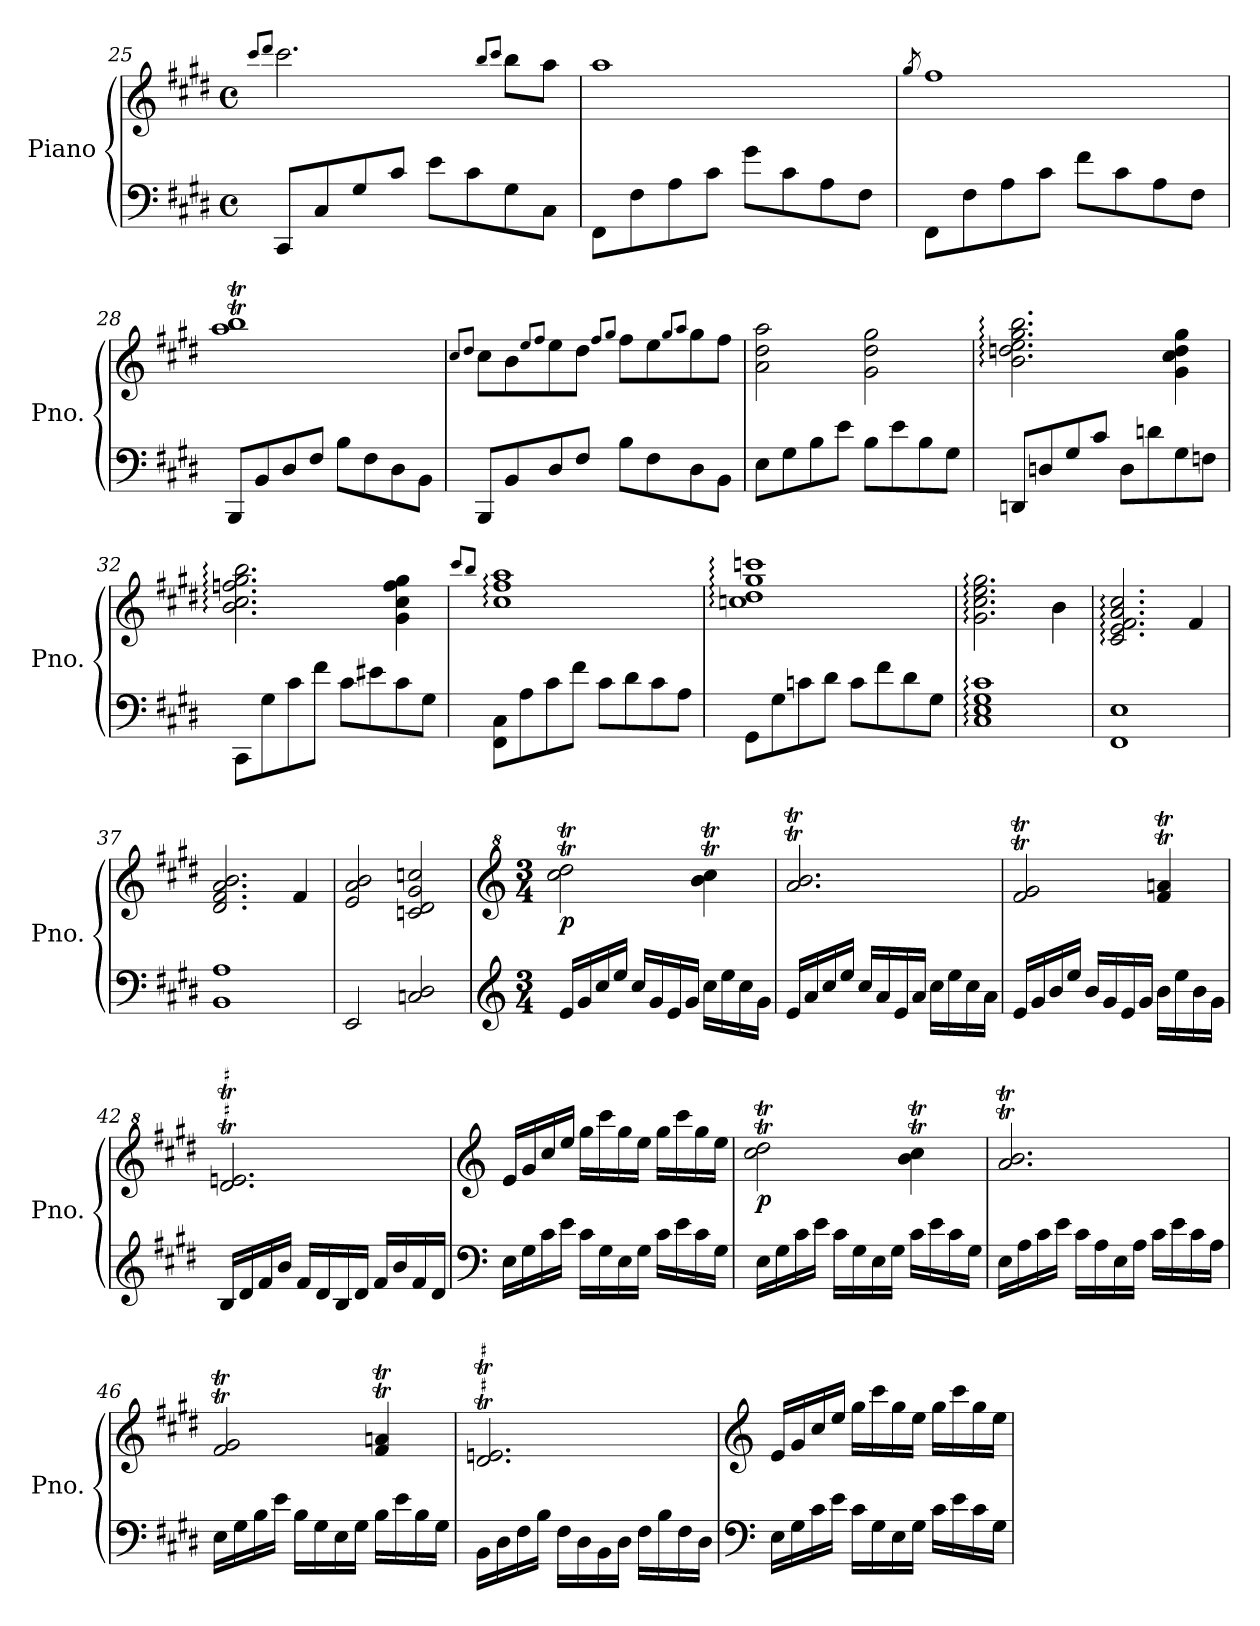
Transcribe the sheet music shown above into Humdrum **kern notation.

**kern	**kern	**dynam
*part1	*part1	*part1
*staff2	*staff1	*staff1/2
*I"Piano	*	*
*I'Pno.	*	*
*clefF4	*clefG2	*
*k[f#c#g#d#]	*k[f#c#g#d#]	*
*M4/4	*M4/4	*
*met(c)	*met(c)	*
=25	=25	=25
.	8qccc#/L	.
.	8qddd#/J	.
8CC#/L	2.ccc#\	.
8C#/	.	.
8G#/	.	.
8c#/J	.	.
8e\L	.	.
8c#\	.	.
.	8qbb/L	.
.	8qccc#/J	.
8G#\	8bb\L	.
8C#\J	8aa\J	.
!!LO:PB:g=z
=26	=26	=26
8FF#\L	1aa	.
8F#\	.	.
8A\	.	.
8c#\J	.	.
8g#\L	.	.
8c#\	.	.
8A\	.	.
8F#\J	.	.
=27	=27	=27
.	8qgg#/	.
8FF#\L	1ff#	.
8F#\	.	.
8A\	.	.
8c#\J	.	.
8f#\L	.	.
8c#\	.	.
8A\	.	.
8F#\J	.	.
=28	=28	=28
8BBB/L	1aaT 1bbT	.
8BB/	.	.
8D#/	.	.
8F#/J	.	.
8B\L	.	.
8F#\	.	.
8D#\	.	.
8BB\J	.	.
=29	=29	=29
.	8qcc#/L	.
.	8qdd#/J	.
8BBB/L	8cc#\L	.
8BB/	8b\	.
.	8qee/L	.
.	8qff#/J	.
8D#/	8ee\	.
8F#/J	8dd#\J	.
.	8qff#/L	.
.	8qgg#/J	.
8B\L	8ff#\L	.
8F#\	8ee\	.
.	8qgg#/L	.
.	8qaa/J	.
8D#\	8gg#\	.
8BB\J	8ff#\J	.
!!LO:LB:g=z
=30	=30	=30
8E\L	2a\ 2dd#\ 2aa\	.
8G#\	.	.
8B\	.	.
8e\J	.	.
8B\L	2g#\ 2dd#\ 2gg#\	.
8e\	.	.
8B\	.	.
8G#\J	.	.
=31	=31	=31
8DDn/L	2.b\: 2.ddn\: 2.ee\: 2.gg#\: 2.bb\:	.
8Dn/	.	.
8G#/	.	.
8c#/J	.	.
8D\L	.	.
8dn\	.	.
8G#\	4g#\ 4cc#\ 4dd\ 4gg#\	.
8Fn\J	.	.
=32	=32	=32
8CC#\L	2.b\: 2.cc#\: 2.ffn\: 2.gg#\: 2.bb\:	.
8G#\	.	.
8c#\	.	.
8f#\J	.	.
8c#\L	.	.
8e#X\	.	.
8c#\	4g#\ 4cc#\ 4ff\ 4gg#\	.
8G#\J	.	.
!!LO:LB:g=z
=33	=33	=33
.	8qccc#/L	.
.	8qbb/J	.
8FF#\ 8C#\L	1cc#: 1ff#: 1aa:	.
8A\	.	.
8c#\	.	.
8f#\J	.	.
8c#\L	.	.
8d#\	.	.
8c#\	.	.
8A\J	.	.
=34	=34	=34
8GG#\L	1ccn: 1dd#: 1gg#: 1cccn:	.
8G#\	.	.
8cn\	.	.
8d#\J	.	.
8c\L	.	.
8f#\	.	.
8d#\	.	.
8G#\J	.	.
=35	=35	=35
1C#: 1E: 1G#: 1c#:	2.g#\: 2.cc#\: 2.ee\: 2.gg#\:	.
.	4b\	.
=36	=36	=36
1FF# 1E	2.c#/: 2.e/: 2.f#/: 2.a/: 2.cc#/:	.
.	4f#/	.
=37	=37	=37
1BB 1A	2.d#/ 2.f#/ 2.a/ 2.b/	.
.	4f#/	.
!!LO:LB:g=z
=38	=38	=38
2EE/	2e/ 2a/ 2b/	.
2Cn/ 2D#/	2cn/ 2d#/ 2g#/ 2ccn/	.
=39	=39	=39
*clefG2	*clefG^2	*
*M3/4	*M3/4	*
*	*MM80	*
!	!	!LO:DY:b
16e/LL	2ccc#\T 2ddd#\T	p
16g#/	.	.
16cc#/	.	.
16ee/JJ	.	.
16cc#/LL	.	.
16g#/	.	.
16e/	.	.
16g#/JJ	.	.
16cc#\LL	4bb\T 4ccc#\T	.
16ee\	.	.
16cc#\	.	.
16g#\JJ	.	.
=40	=40	=40
16e/LL	2.aa/T 2.bb/T	.
16a/	.	.
16cc#/	.	.
16ee/JJ	.	.
16cc#/LL	.	.
16a/	.	.
16e/	.	.
16a/JJ	.	.
16cc#\LL	.	.
16ee\	.	.
16cc#\	.	.
16a\JJ	.	.
=41	=41	=41
16e/LL	2ff#/T 2gg#/T	.
16g#/	.	.
16b/	.	.
16ee/JJ	.	.
16b/LL	.	.
16g#/	.	.
16e/	.	.
16g#/JJ	.	.
16b\LL	4ff#/T 4aa/T	.
16ee\	.	.
16b\	.	.
16g#\JJ	.	.
!!LO:LB:g=z
=42	=42	=42
16B/LL	2.dd#/T 2.ee/T	.
16d#/	.	.
16f#/	.	.
16b/JJ	.	.
16f#/LL	.	.
16d#/	.	.
16B/	.	.
16d#/JJ	.	.
16f#/LL	.	.
16b/	.	.
16f#/	.	.
16d#/JJ	.	.
=43	=43	=43
*clefF4	*clefG2	*
16E\LL	16e/LL	.
16G#\	16g#/	.
16c#\	16cc#/	.
16e\JJ	16ee/JJ	.
16c#\LL	16gg#\LL	.
16G#\	16ccc#\	.
16E\	16gg#\	.
16G#\JJ	16ee\JJ	.
16c#\LL	16gg#\LL	.
16e\	16ccc#\	.
16c#\	16gg#\	.
16G#\JJ	16ee\JJ	.
=44	=44	=44
!	!	!LO:DY:b
16E\LL	2cc#\T 2dd#\T	p
16G#\	.	.
16c#\	.	.
16e\JJ	.	.
16c#\LL	.	.
16G#\	.	.
16E\	.	.
16G#\JJ	.	.
16c#\LL	4b\T 4cc#\T	.
16e\	.	.
16c#\	.	.
16G#\JJ	.	.
!!LO:LB:g=z
=45	=45	=45
16E\LL	2.a/T 2.b/T	.
16A\	.	.
16c#\	.	.
16e\JJ	.	.
16c#\LL	.	.
16A\	.	.
16E\	.	.
16A\JJ	.	.
16c#\LL	.	.
16e\	.	.
16c#\	.	.
16A\JJ	.	.
=46	=46	=46
16E\LL	2f#/T 2g#/T	.
16G#\	.	.
16B\	.	.
16e\JJ	.	.
16B\LL	.	.
16G#\	.	.
16E\	.	.
16G#\JJ	.	.
16B\LL	4f#/T 4a/T	.
16e\	.	.
16B\	.	.
16G#\JJ	.	.
=47	=47	=47
16BB\LL	2.d#/T 2.e/T	.
16D#\	.	.
16F#\	.	.
16B\JJ	.	.
16F#\LL	.	.
16D#\	.	.
16BB\	.	.
16D#\JJ	.	.
16F#\LL	.	.
16B\	.	.
16F#\	.	.
16D#\JJ	.	.
!!LO:PB:g=z
=48	=48	=48
*clefF4	*clefG2	*
16E\LL	16e/LL	.
16G#\	16g#/	.
16c#\	16cc#/	.
16e\JJ	16ee/JJ	.
16c#\LL	16gg#\LL	.
16G#\	16ccc#\	.
16E\	16gg#\	.
16G#\JJ	16ee\JJ	.
16c#\LL	16gg#\LL	.
16e\	16ccc#\	.
16c#\	16gg#\	.
16G#\JJ	16ee\JJ	.
=	=	=
*-	*-	*-
